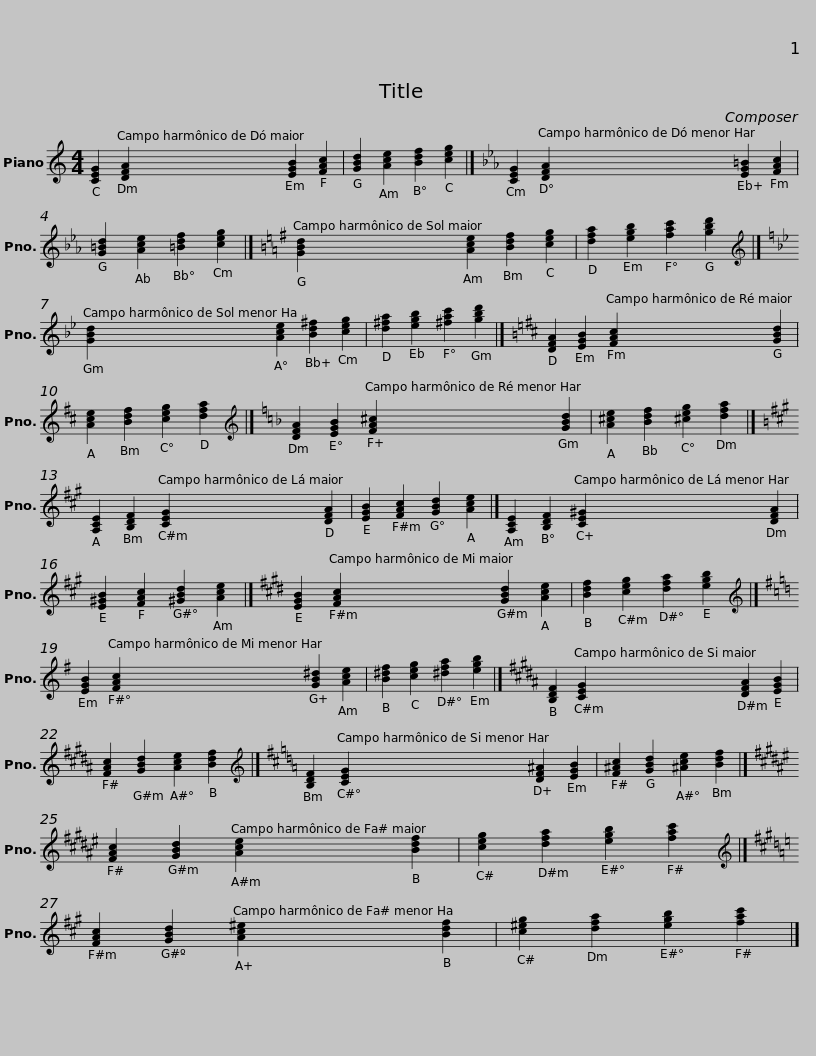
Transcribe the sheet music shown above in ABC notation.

X:1
L:1/8
M:4/4
I:linebreak $
K:C
V:1 treble
V:1
 [CEG]2 [DFA]2 [EGB]2 [FAc]2 | [GBd]2 [Ace]2 [Bdf]2 [ceg]2 |][K:Eb] [CEG]2 [DFA]2 [EG=B]2 [FAc]2 | [G=Bd]2 [Ace]2 [=Bdf]2 [ceg]2 |]$[K:G] [GBd]2 [Ace]2 [Bdf]2 [ceg]2 | %5
 [dfa]2 [egb]2 [fac']2 [gbd']2 |][K:Bb][K:treble] [GBd]2 [Ace]2 [Bd^f]2 [ceg]2 | [d^fa]2 [egb]2 [^fac']2 [gbd']2 |]$[K:D] [DFA]2 [EGB]2 [FAc]2 [GBd]2 | [Ace]2 [Bdf]2 [ceg]2 [dfa]2 |] %10
[K:F][K:treble] [DFA]2 [EGB]2 [FA^c]2 [GBd]2 | [A^ce]2 [Bdf]2 [^ceg]2 [dfa]2 |]$[K:A] [A,CE]2 [B,DF]2 [CEG]2 [DFA]2 | [EGB]2 [FAc]2 [GBd]2 [Ace]2 |] [A,CE]2 [B,DF]2 [CE^G]2 [DFA]2 | %15
 [E^GB]2 [FAc]2 [^GBd]2 [Ace]2 |]$[K:E] [EGB]2 [FAc]2 [GBd]2 [Ace]2 | [Bdf]2 [ceg]2 [dfa]2 [egb]2 |][K:G][K:treble] [EGB]2 [FAc]2 [GB^d]2 [Ace]2 | [B^df]2 [ceg]2 [^dfa]2 [egb]2 |]$ %20
[K:B] [B,DF]2 [CEG]2 [DFA]2 [EGB]2 | [FAc]2 [GBd]2 [Ace]2 [Bdf]2 |][K:D][K:treble] [B,DF]2 [CEG]2 [DF^A]2 [EGB]2 | [F^Ac]2 [GBd]2 [^Ace]2 [Bdf]2 |]$[K:F#] [FAc]2 [GBd]2 [Ace]2 [Bdf]2 | %25
 [ceg]2 [dfa]2 [egb]2 [fac']2 |][K:A][K:treble] [FAc]2 [GBd]2 [Ac^e]2 [Bdf]2 | [c^eg]2 [dfa]2 [egb]2 [fac']2 |] %28
